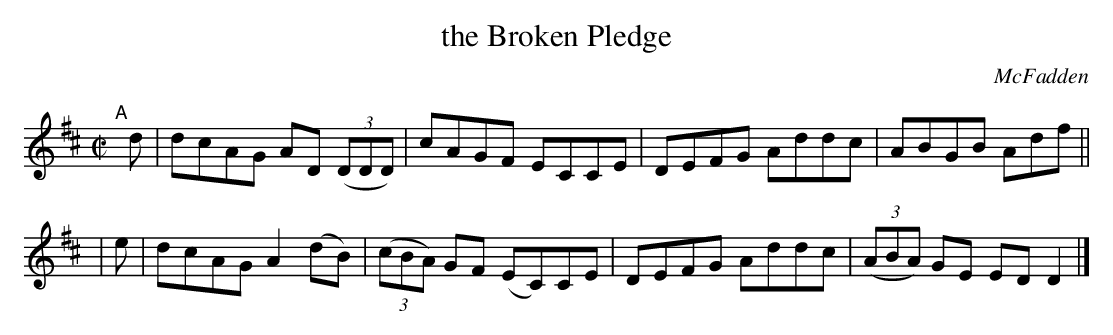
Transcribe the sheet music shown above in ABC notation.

X:1
T: the Broken Pledge
O: McFadden
M: C|
L: 1/8
K: D
"^A"\
[|] d | dcAG AD (3(DDD) | cAGF ECCE | DEFG Addc | ABGB Adf ||
|   e | dcAG A2(dB) | (3(cBA) GF (EC)CE | DEFG Addc | (3(ABA) GE EDD2 |]

"^B"\
||d | {e}dcAGA2(de) | fefd ecAB | {d}cAGE GAcd | (3(efg) df ecA ||
| c | dcAG A2(de) | fefd ecAG | (~FE)FG Addc | AcGE {F}EDD |]
